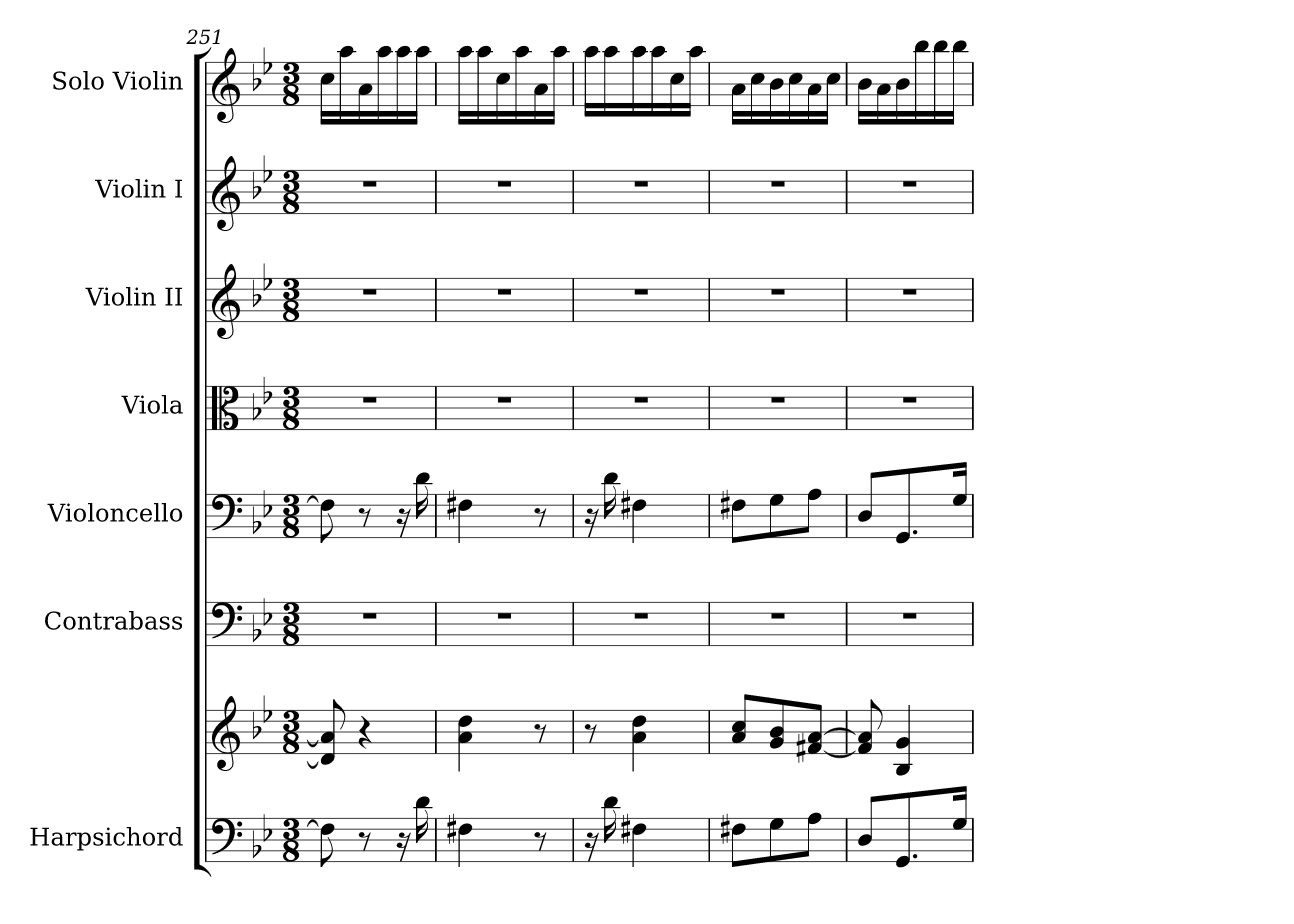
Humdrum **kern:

**kern	**kern	**kern	**kern	**kern	**kern	**kern	**kern
*part7	*part7	*part6	*part5	*part4	*part3	*part2	*part1
*staff8	*staff7	*staff6	*staff5	*staff4	*staff3	*staff2	*staff1
*I"Harpsichord	*	*I"Contrabass	*I"Violoncello	*I"Viola	*I"Violin II	*I"Violin I	*I"Solo Violin
*I'Hch.	*	*I'Cb.	*I'Vc.	*I'Vla.	*I'Vln. II	*I'Vln. I	*I'Vln.
*clefF4	*clefG2	*clefF4	*clefF4	*clefC3	*clefG2	*clefG2	*clefG2
*	*	*ITrd7c12	*	*	*	*	*
*k[b-e-]	*k[b-e-]	*k[b-e-]	*k[b-e-]	*k[b-e-]	*k[b-e-]	*k[b-e-]	*k[b-e-]
*M3/8	*M3/8	*M3/8	*M3/8	*M3/8	*M3/8	*M3/8	*M3/8
=251	=251	=251	=251	=251	=251	=251	=251
8F#\]	8d/] 8a/]	4.r	8F#\]	4.r	4.r	4.r	16cc\LL
.	.	.	.	.	.	.	16aa\
8r	4r	.	8r	.	.	.	16a\
.	.	.	.	.	.	.	16aa\
16r	.	.	16r	.	.	.	16aa\
16d\	.	.	16d\	.	.	.	16aa\JJ
!!LO:PB:g=z
=252	=252	=252	=252	=252	=252	=252	=252
4F#X\	4a\ 4dd\	4.r	4F#X\	4.r	4.r	4.r	16aa\LL
.	.	.	.	.	.	.	16aa\
.	.	.	.	.	.	.	16cc\
.	.	.	.	.	.	.	16aa\
8r	8r	.	8r	.	.	.	16a\
.	.	.	.	.	.	.	16aa\JJ
=253	=253	=253	=253	=253	=253	=253	=253
16r	8r	4.r	16r	4.r	4.r	4.r	16aa\LL
16d\	.	.	16d\	.	.	.	16aa\
4F#X\	4a\ 4dd\	.	4F#X\	.	.	.	16aa\
.	.	.	.	.	.	.	16aa\
.	.	.	.	.	.	.	16cc\
.	.	.	.	.	.	.	16aa\JJ
=254	=254	=254	=254	=254	=254	=254	=254
8F#X\L	8a/ 8cc/L	4.r	8F#X\L	4.r	4.r	4.r	16a\LL
.	.	.	.	.	.	.	16cc\
8G\	8g/ 8b-/	.	8G\	.	.	.	16b-\
.	.	.	.	.	.	.	16cc\
8A\J	[8f#X/ [8a/J	.	8A\J	.	.	.	16a\
.	.	.	.	.	.	.	16cc\JJ
=255	=255	=255	=255	=255	=255	=255	=255
8D/L	8f#/] 8a/]	4.r	8D/L	4.r	4.r	4.r	16b-\LL
.	.	.	.	.	.	.	16a\
8.GG/	4B-/ 4g/	.	8.GG/	.	.	.	16b-\
.	.	.	.	.	.	.	16bb-\
.	.	.	.	.	.	.	16bb-\
16G/Jk	.	.	16G/Jk	.	.	.	16bb-\JJ
=	=	=	=	=	=	=	=
*-	*-	*-	*-	*-	*-	*-	*-
